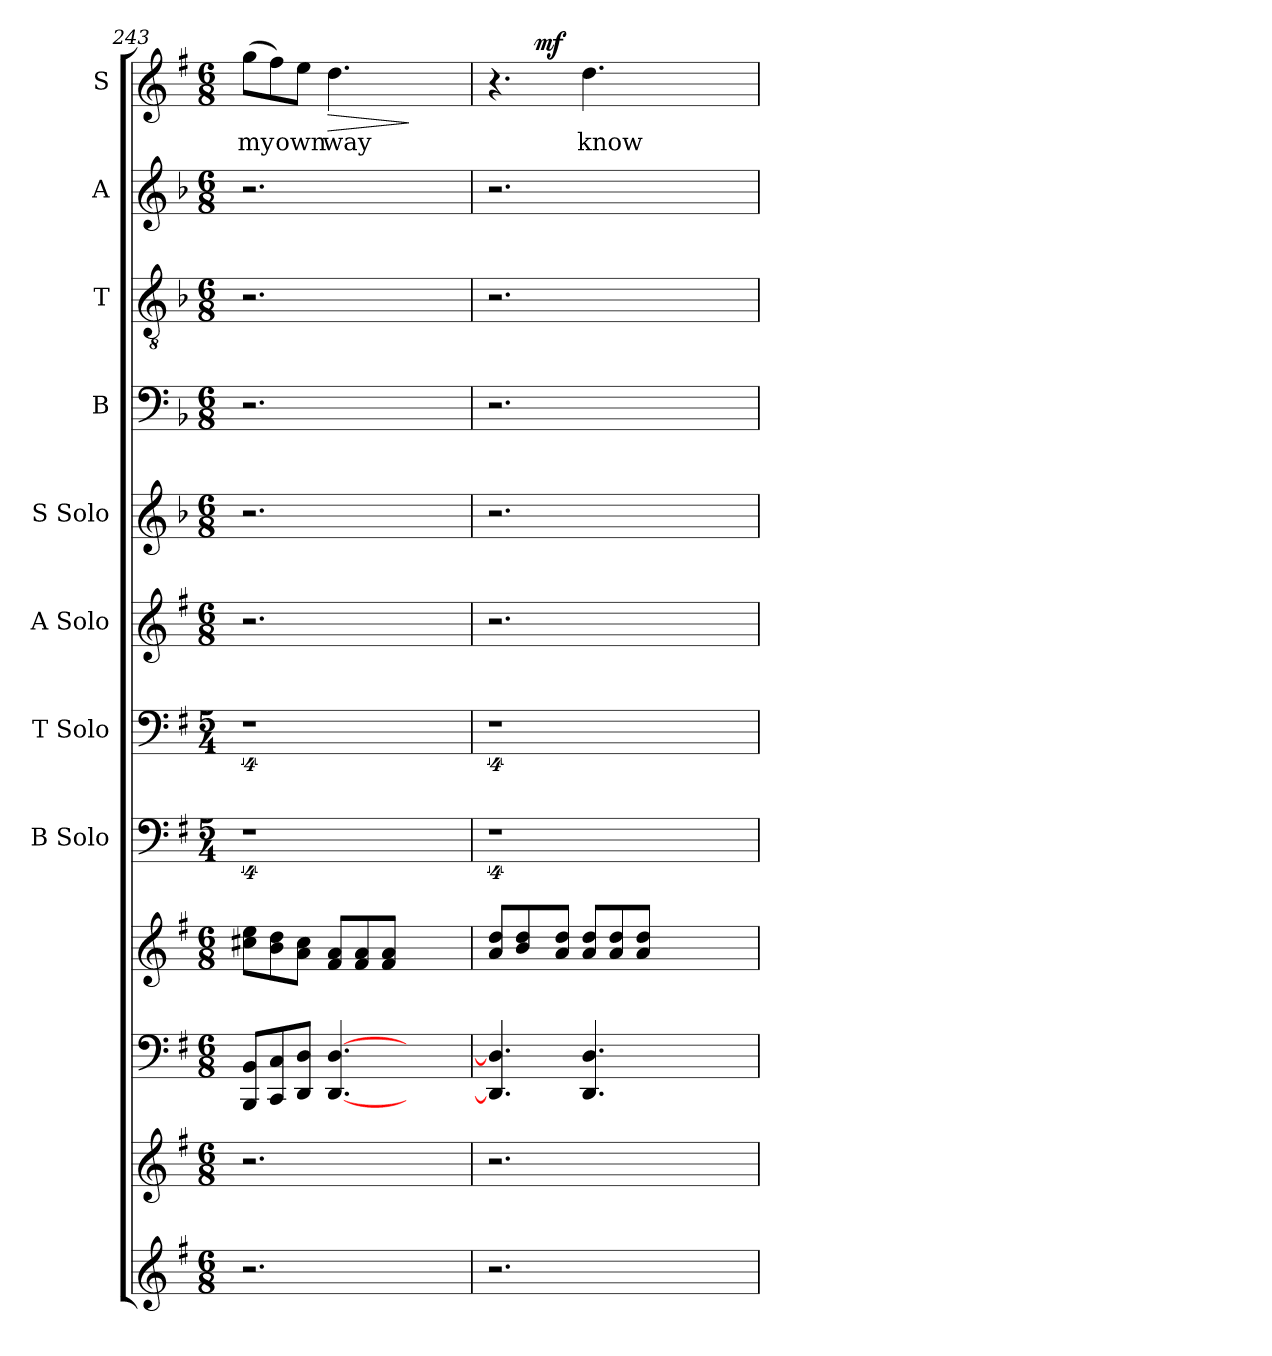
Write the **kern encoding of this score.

**kern	**kern	**kern	**kern	**kern	**kern	**kern	**kern	**kern	**kern	**kern	**kern	**text	**dynam
*part12	*part11	*part10	*part9	*part8	*part7	*part6	*part5	*part4	*part3	*part2	*part1	*part1	*part1
*staff12	*staff11	*staff10	*staff9	*staff8	*staff7	*staff6	*staff5	*staff4	*staff3	*staff2	*staff1	*staff1	*staff1
*	*	*	*	*I"B Solo	*I"T Solo	*I"A Solo	*I"S Solo	*I"B	*I"T	*I"A	*I"S	*	*
*clefG2	*clefG2	*clefF4	*clefG2	*clefF4	*clefF4	*clefG2	*clefG2	*clefF4	*clefGv2	*clefG2	*clefG2	*	*
*k[f#]	*k[f#]	*k[f#]	*k[f#]	*k[f#]	*k[f#]	*k[f#]	*k[b-]	*k[b-]	*k[b-]	*k[b-]	*k[f#]	*	*
*G:	*G:	*G:	*G:	*G:	*G:	*G:	*F:	*F:	*F:	*F:	*G:	*	*
*M6/8	*M6/8	*M6/8	*M6/8	*M5/4	*M5/4	*M6/8	*M6/8	*M6/8	*M6/8	*M6/8	*M6/8	*	*
=243	=243	=243	=243	=243	=243	=243	=243	=243	=243	=243	=243	=243	=243
!	!	!	!	!	!	!	!	!	!	!	!	!LO:LY:b	!
2.r	2.r	8BBB/ 8BB/L	8cc#X\ 8ee\L	4%5r	4%5r	2.r	2.r	2.r	2.r	2.r	(>8gg\L	my	.
.	.	8CC/ 8C/	8b\ 8dd\	.	.	.	.	.	.	.	8ff#\)	.	.
!	!	!	!	!	!	!	!	!	!	!	!	!LO:LY:b	!
.	.	8DD/ 8D/J	8a\ 8cc#\J	.	.	.	.	.	.	.	8ee\J	own	.
!	!	!	!	!	!	!	!	!	!	!	!	!LO:LY:b	!LO:HP:b
.	.	[<4.DD/ [>4.D/	8f#/ 8a/L	.	.	.	.	.	.	.	4.dd\	way	>
.	.	.	8f#/ 8a/	.	.	.	.	.	.	.	.	.	.
.	.	.	8f#/ 8a/J	.	.	.	.	.	.	.	.	.	.
2ryy	2ryy	2ryy	2ryy	.	.	2ryy	2ryy	2ryy	2ryy	2ryy	2ryy	.	]
=244	=244	=244	=244	=244	=244	=244	=244	=244	=244	=244	=244	=244	=244
*	*	*	*	*	*	*	*	*	*	*	*^	*	*
2.r	2.r	4.DD/] 4.D/]	8a/ 8dd/L	4%5r	4%5r	2.r	2.r	2.r	2.r	2.r	4.r	6ryy	.	.
.	.	.	8b/ 8dd/	.	.	.	.	.	.	.	.	.	.	.
.	.	.	.	.	.	.	.	.	.	.	.	96ryy	.	.
!	!	!	!	!	!	!	!	!	!	!	!	!	!	!LO:DY:a
.	.	.	.	.	.	.	.	.	.	.	.	3%2ryy	.	mf
.	.	.	8a/ 8dd/J	.	.	.	.	.	.	.	.	.	.	.
!	!	!	!	!	!	!	!	!	!	!	!	!	!LO:LY:b	!
.	.	4.DD/ 4.D/	8a/ 8dd/L	.	.	.	.	.	.	.	4.dd\	.	know	.
.	.	.	8a/ 8dd/	.	.	.	.	.	.	.	.	.	.	.
.	.	.	8a/ 8dd/J	.	.	.	.	.	.	.	.	.	.	.
2ryy	2ryy	2ryy	2ryy	.	.	2ryy	2ryy	2ryy	2ryy	2ryy	2ryy	.	.	.
.	.	.	.	.	.	.	.	.	.	.	.	12...ryy	.	.
.	.	.	.	.	.	.	.	.	.	.	.	4ryy	.	.
*	*	*	*	*	*	*	*	*	*	*	*v	*v	*	*
=	=	=	=	=	=	=	=	=	=	=	=	=	=
*-	*-	*-	*-	*-	*-	*-	*-	*-	*-	*-	*-	*-	*-
